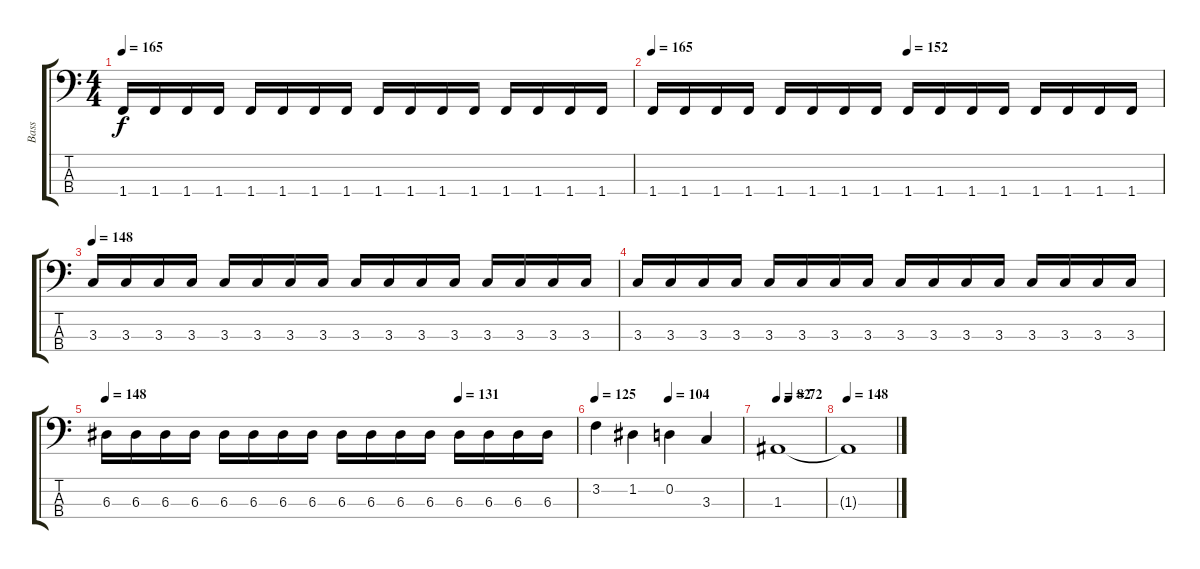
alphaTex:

\track ("Bass" "Bass") {instrument electricbassfinger}
\staff {score tabs}
\tuning (G2 D2 A1 E1) {hide}
\ts (4 4)
\tempo 165
\clef f4
\ks c
1.4.16{dy f} 1.4.16 1.4.16 1.4.16 1.4.16 1.4.16 1.4.16 1.4.16 1.4.16 1.4.16 1.4.16 1.4.16 1.4.16 1.4.16 1.4.16 1.4.16 |
\tempo 165
\tempo (152 0.5)
1.4.16 1.4.16 1.4.16 1.4.16 1.4.16 1.4.16 1.4.16 1.4.16 1.4.16 1.4.16 1.4.16 1.4.16 1.4.16 1.4.16 1.4.16 1.4.16 |
\tempo 148
3.3.16 3.3.16 3.3.16 3.3.16 3.3.16 3.3.16 3.3.16 3.3.16 3.3.16 3.3.16 3.3.16 3.3.16 3.3.16 3.3.16 3.3.16 3.3.16 |
3.3.16 3.3.16 3.3.16 3.3.16 3.3.16 3.3.16 3.3.16 3.3.16 3.3.16 3.3.16 3.3.16 3.3.16 3.3.16 3.3.16 3.3.16 3.3.16 |
\tempo 148
\tempo (131 0.75)
6.3.16 6.3.16 6.3.16 6.3.16 6.3.16 6.3.16 6.3.16 6.3.16 6.3.16 6.3.16 6.3.16 6.3.16 6.3.16 6.3.16 6.3.16 6.3.16 |
\tempo 125
\tempo (104 0.5)
3.2.4 1.2.4 0.2.4 3.3.4 |
\tempo 82
\tempo (72 0.25)
1.3.1 |
\tempo 148
1.3{t}.1
